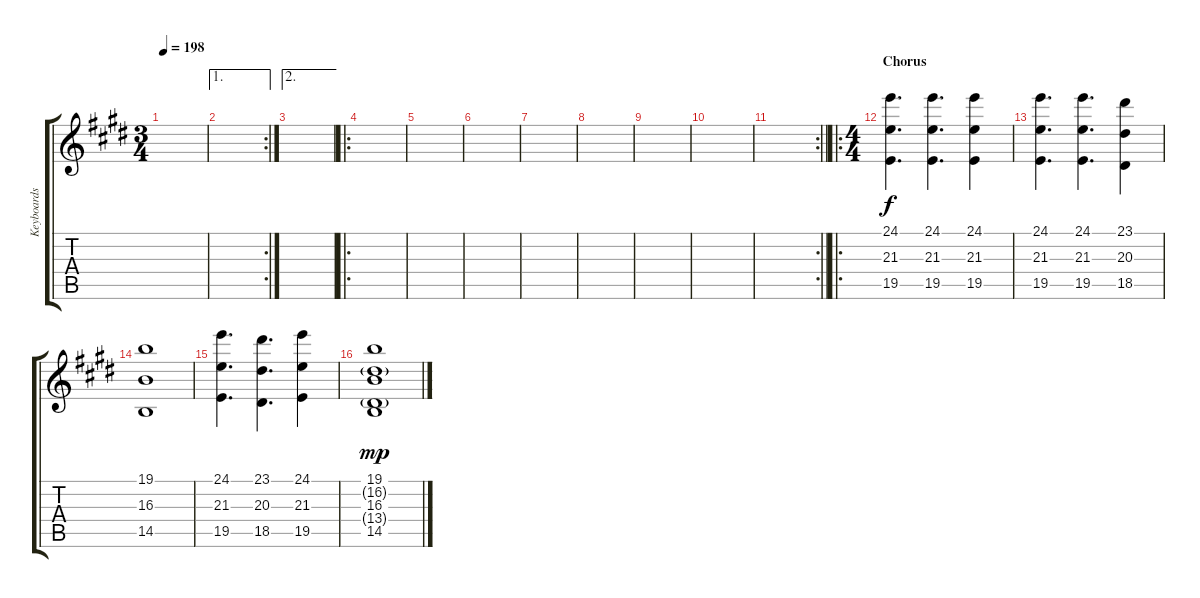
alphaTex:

\track ("Keyboards" "Keyboards") {instrument stringensemble1}
\staff {score tabs}
\tuning (E4 B3 G3 D3 A2 E2) {hide}
\ts (3 4)
\tempo 198
\clef g2
\ks e
|
\ae 1
\rc 2
|
\ae 2
|
\ro
|
|
|
|
|
|
|
\rc 2
\barLineRight lightlight
|
\ro
\ts (4 4)
\section ("" "Chorus")
(24.1 21.3 19.5).4{d} (24.1 21.3 19.5).4{d} (24.1 21.3 19.5).4 |
(24.1 21.3 19.5).4{d} (24.1 21.3 19.5).4{d} (23.1 20.3 18.5).4 |
(19.1 16.3 14.5).1 |
(24.1 21.3 19.5).4{d} (23.1 20.3 18.5).4{d} (24.1 21.3 19.5).4 |
(19.1 16.2{g} 16.3 13.4{g} 14.5).1{dy mp}
